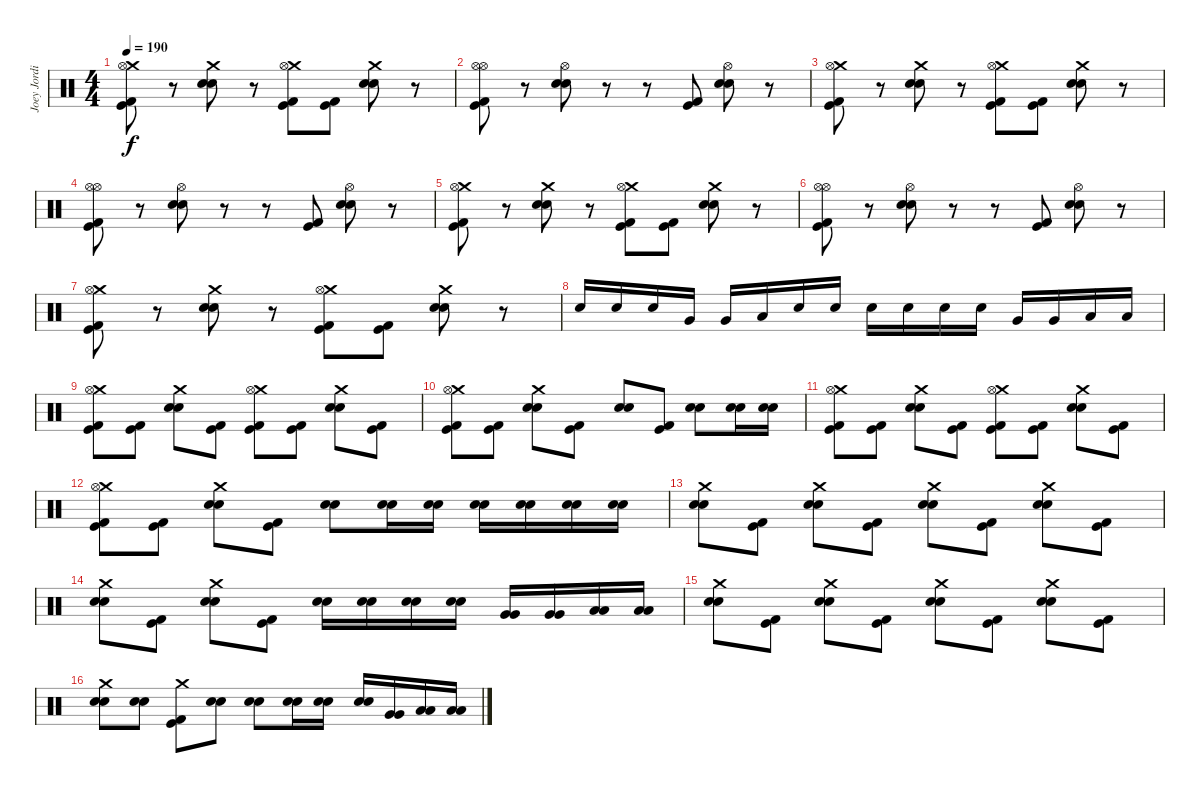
\track ("Joey Jordison" "Joey Jordi") {instrument percussion}
\staff {score}
\articulation defaults
\ts (4 4)
\tempo 190
\clef neutral
\ks c
("Crash medium (hit)" "Hi-Hat (open)" "Kick (hit)" "Kick (hit) 2").8{dy f} r.8 ("Crash medium (hit)" "Electric Snare (hit)" "Electric Snare (hit)").8 r.8 ("Crash medium (hit)" "Hi-Hat (open)" "Kick (hit)" "Kick (hit) 2").8 ("Kick (hit) 2" "Kick (hit)").8 ("Crash medium (hit)" "Electric Snare (hit)" "Electric Snare (hit)").8 r.8 |
("Hi-Hat (open)" "Hi-Hat (open)" "Kick (hit)" "Kick (hit) 2").8 r.8 ("Hi-Hat (open)" "Electric Snare (hit)" "Electric Snare (hit)").8 r.8 r.8 ("Kick (hit) 2" "Kick (hit)").8 ("Hi-Hat (open)" "Electric Snare (hit)" "Electric Snare (hit)").8 r.8 |
("Crash medium (hit)" "Hi-Hat (open)" "Kick (hit)" "Kick (hit) 2").8 r.8 ("Crash medium (hit)" "Electric Snare (hit)" "Electric Snare (hit)").8 r.8 ("Crash medium (hit)" "Hi-Hat (open)" "Kick (hit)" "Kick (hit) 2").8 ("Kick (hit) 2" "Kick (hit)").8 ("Crash medium (hit)" "Electric Snare (hit)" "Electric Snare (hit)").8 r.8 |
("Hi-Hat (open)" "Hi-Hat (open)" "Kick (hit)" "Kick (hit) 2").8 r.8 ("Hi-Hat (open)" "Electric Snare (hit)" "Electric Snare (hit)").8 r.8 r.8 ("Kick (hit) 2" "Kick (hit)").8 ("Hi-Hat (open)" "Electric Snare (hit)" "Electric Snare (hit)").8 r.8 |
("Crash medium (hit)" "Hi-Hat (open)" "Kick (hit)" "Kick (hit) 2").8 r.8 ("Crash medium (hit)" "Electric Snare (hit)" "Electric Snare (hit)").8 r.8 ("Crash medium (hit)" "Hi-Hat (open)" "Kick (hit)" "Kick (hit) 2").8 ("Kick (hit) 2" "Kick (hit)").8 ("Crash medium (hit)" "Electric Snare (hit)" "Electric Snare (hit)").8 r.8 |
("Hi-Hat (open)" "Hi-Hat (open)" "Kick (hit)" "Kick (hit) 2").8 r.8 ("Hi-Hat (open)" "Electric Snare (hit)" "Electric Snare (hit)").8 r.8 r.8 ("Kick (hit) 2" "Kick (hit)").8 ("Hi-Hat (open)" "Electric Snare (hit)" "Electric Snare (hit)").8 r.8 |
("Crash medium (hit)" "Hi-Hat (open)" "Kick (hit)" "Kick (hit) 2").8 r.8 ("Crash medium (hit)" "Electric Snare (hit)" "Electric Snare (hit)").8 r.8 ("Crash medium (hit)" "Hi-Hat (open)" "Kick (hit)" "Kick (hit) 2").8 ("Kick (hit) 2" "Kick (hit)").8 ("Crash medium (hit)" "Electric Snare (hit)" "Electric Snare (hit)").8 r.8 |
"Electric Snare (hit)".16 "Electric Snare (hit)".16 "Electric Snare (hit)".16 "Very Low Tom (hit)".16 "Very Low Tom (hit)".16 "Low Floor Tom (hit)".16 "Electric Snare (hit)".16 "Electric Snare (hit)".16 "Electric Snare (hit)".16 "Electric Snare (hit)".16 "Electric Snare (hit)".16 "Electric Snare (hit)".16 "Very Low Tom (hit)".16 "Very Low Tom (hit)".16 "Low Floor Tom (hit)".16 "Low Floor Tom (hit)".16 |
("Crash medium (hit)" "Hi-Hat (open)" "Kick (hit)" "Kick (hit) 2").8 ("Kick (hit) 2" "Kick (hit)").8 ("Crash medium (hit)" "Electric Snare (hit)" "Electric Snare (hit)").8 ("Kick (hit) 2" "Kick (hit)").8 ("Crash medium (hit)" "Hi-Hat (open)" "Kick (hit)" "Kick (hit) 2").8 ("Kick (hit) 2" "Kick (hit)").8 ("Crash medium (hit)" "Electric Snare (hit)" "Electric Snare (hit)").8 ("Kick (hit) 2" "Kick (hit)").8 |
("Crash medium (hit)" "Hi-Hat (open)" "Kick (hit)" "Kick (hit) 2").8 ("Kick (hit) 2" "Kick (hit)").8 ("Crash medium (hit)" "Electric Snare (hit)" "Electric Snare (hit)").8 ("Kick (hit) 2" "Kick (hit)").8 ("Electric Snare (hit)" "Electric Snare (hit)").8 ("Kick (hit) 2" "Kick (hit)").8 ("Electric Snare (hit)" "Electric Snare (hit)").8 ("Electric Snare (hit)" "Electric Snare (hit)").16 ("Electric Snare (hit)" "Electric Snare (hit)").16 |
("Crash medium (hit)" "Hi-Hat (open)" "Kick (hit)" "Kick (hit) 2").8 ("Kick (hit) 2" "Kick (hit)").8 ("Crash medium (hit)" "Electric Snare (hit)" "Electric Snare (hit)").8 ("Kick (hit) 2" "Kick (hit)").8 ("Crash medium (hit)" "Hi-Hat (open)" "Kick (hit)" "Kick (hit) 2").8 ("Kick (hit) 2" "Kick (hit)").8 ("Crash medium (hit)" "Electric Snare (hit)" "Electric Snare (hit)").8 ("Kick (hit) 2" "Kick (hit)").8 |
("Crash medium (hit)" "Hi-Hat (open)" "Kick (hit)" "Kick (hit) 2").8 ("Kick (hit) 2" "Kick (hit)").8 ("Crash medium (hit)" "Electric Snare (hit)" "Electric Snare (hit)").8 ("Kick (hit) 2" "Kick (hit)").8 ("Electric Snare (hit)" "Electric Snare (hit)").8 ("Electric Snare (hit)" "Electric Snare (hit)").16 ("Electric Snare (hit)" "Electric Snare (hit)").16 ("Electric Snare (hit)" "Electric Snare (hit)").16 ("Electric Snare (hit)" "Electric Snare (hit)").16 ("Electric Snare (hit)" "Electric Snare (hit)").16 ("Electric Snare (hit)" "Electric Snare (hit)").16 |
("Crash medium (hit)" "Electric Snare (hit)" "Electric Snare (hit)").8 ("Kick (hit) 2" "Kick (hit)").8 ("Crash medium (hit)" "Electric Snare (hit)" "Electric Snare (hit)").8 ("Kick (hit) 2" "Kick (hit)").8 ("Crash medium (hit)" "Electric Snare (hit)" "Electric Snare (hit)").8 ("Kick (hit) 2" "Kick (hit)").8 ("Crash medium (hit)" "Electric Snare (hit)" "Electric Snare (hit)").8 ("Kick (hit) 2" "Kick (hit)").8 |
("Crash medium (hit)" "Electric Snare (hit)" "Electric Snare (hit)").8 ("Kick (hit) 2" "Kick (hit)").8 ("Crash medium (hit)" "Electric Snare (hit)" "Electric Snare (hit)").8 ("Kick (hit) 2" "Kick (hit)").8 ("Electric Snare (hit)" "Electric Snare (hit)").16 ("Electric Snare (hit)" "Electric Snare (hit)").16 ("Electric Snare (hit)" "Electric Snare (hit)").16 ("Electric Snare (hit)" "Electric Snare (hit)").16 ("Very Low Tom (hit)" "Very Low Tom (hit)").16 ("Very Low Tom (hit)" "Very Low Tom (hit)").16 ("Low Floor Tom (hit)" "Low Floor Tom (hit)").16 ("Low Floor Tom (hit)" "Low Floor Tom (hit)").16 |
("Crash medium (hit)" "Electric Snare (hit)" "Electric Snare (hit)").8 ("Kick (hit) 2" "Kick (hit)").8 ("Crash medium (hit)" "Electric Snare (hit)" "Electric Snare (hit)").8 ("Kick (hit) 2" "Kick (hit)").8 ("Crash medium (hit)" "Electric Snare (hit)" "Electric Snare (hit)").8 ("Kick (hit) 2" "Kick (hit)").8 ("Crash medium (hit)" "Electric Snare (hit)" "Electric Snare (hit)").8 ("Kick (hit) 2" "Kick (hit)").8 |
("Crash medium (hit)" "Electric Snare (hit)" "Electric Snare (hit)").8 ("Electric Snare (hit)" "Electric Snare (hit)").8 ("Crash medium (hit)" "Kick (hit) 2" "Kick (hit)").8 ("Electric Snare (hit)" "Electric Snare (hit)").8 ("Electric Snare (hit)" "Electric Snare (hit)").8 ("Electric Snare (hit)" "Electric Snare (hit)").16 ("Electric Snare (hit)" "Electric Snare (hit)").16 ("Electric Snare (hit)" "Electric Snare (hit)").16 ("Very Low Tom (hit)" "Very Low Tom (hit)").16 ("Low Floor Tom (hit)" "Low Floor Tom (hit)").16 ("Low Floor Tom (hit)" "Low Floor Tom (hit)").16
